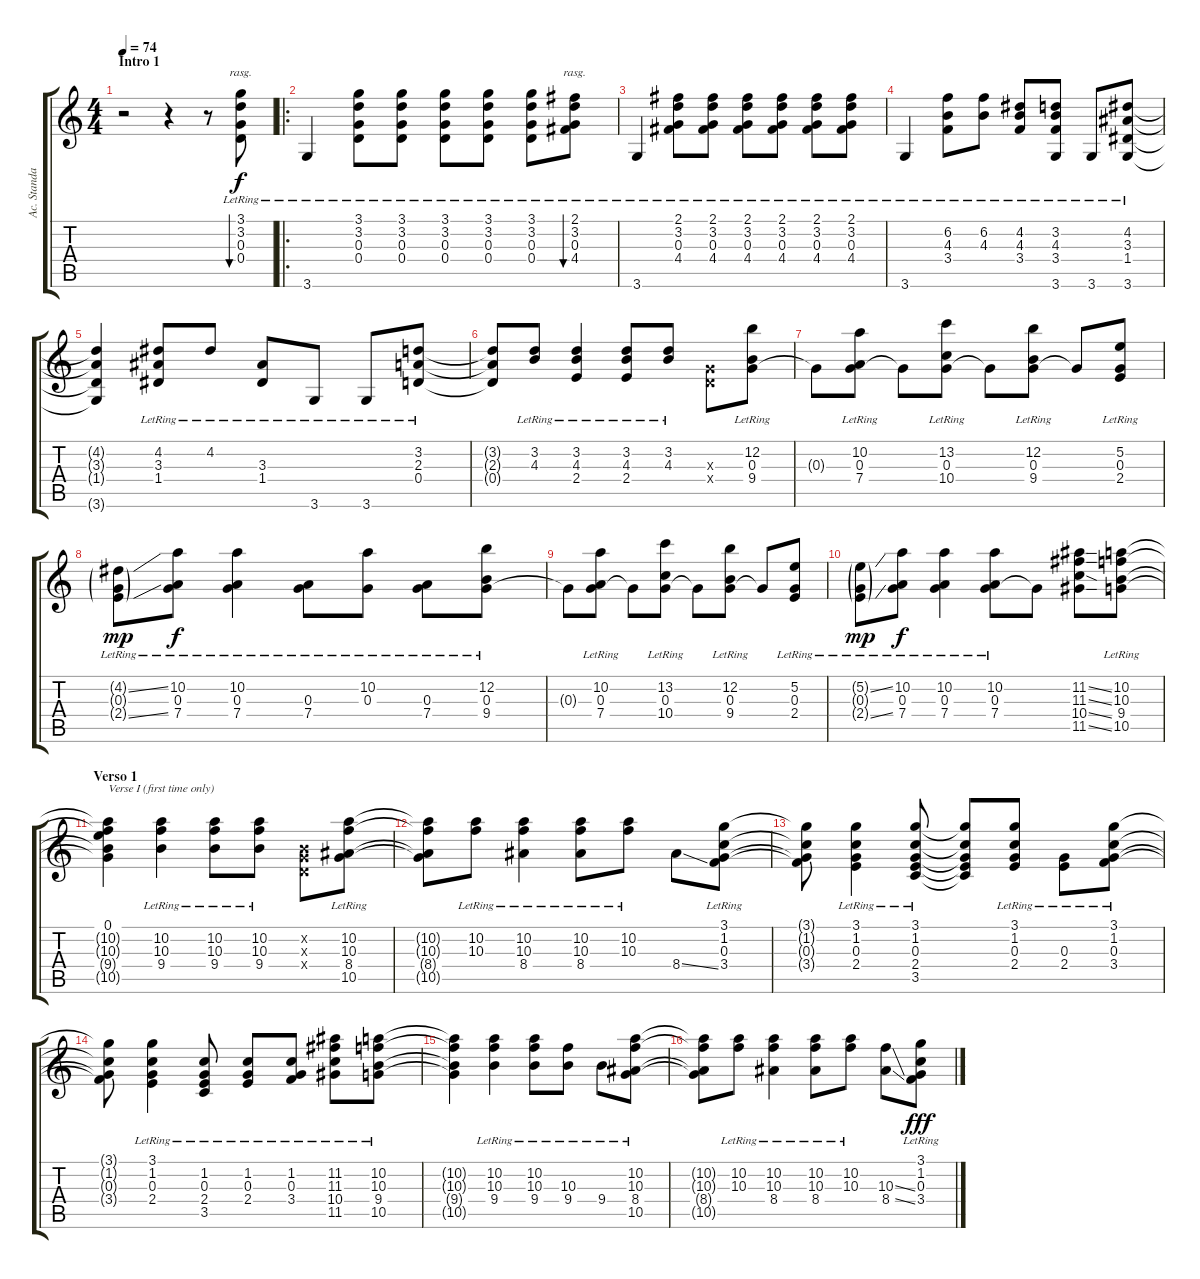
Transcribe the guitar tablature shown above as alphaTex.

\track ("Ac. Standart" "Ac. Standa") {instrument acousticguitarsteel}
\staff {score tabs}
\tuning (E4 B3 G3 D3 A2 E2) {hide}
\ts (4 4)
\section ("" "Intro 1")
\tempo 74
\clef g2
\ks c
r.2{dy f instrument acousticguitarsteel} r.4 r.8 (3.1{lr} 3.2{lr} 0.3{lr} 0.4{lr}).8{bu 480 rasg ii} |
\ro
3.6{lr}.4 (3.1{lr} 3.2{lr} 0.3{lr} 0.4{lr}).8 (3.1{lr} 3.2{lr} 0.3{lr} 0.4{lr}).8 (3.1{lr} 3.2{lr} 0.3{lr} 0.4{lr}).8 (3.1{lr} 3.2{lr} 0.3{lr} 0.4{lr}).8 (3.1{lr} 3.2{lr} 0.3{lr} 0.4{lr}).8 (2.1{lr} 3.2{lr} 0.3{lr} 4.4{lr}).8{bu 480 rasg ii} |
3.6{lr}.4 (2.1{lr} 3.2{lr} 0.3{lr} 4.4{lr}).8 (2.1{lr} 3.2{lr} 0.3{lr} 4.4{lr}).8 (2.1{lr} 3.2{lr} 0.3{lr} 4.4{lr}).8 (2.1{lr} 3.2{lr} 0.3{lr} 4.4{lr}).8 (2.1{lr} 3.2{lr} 0.3{lr} 4.4{lr}).8 (2.1{lr} 3.2{lr} 0.3{lr} 4.4{lr}).8 |
3.6{lr}.4 (6.2{lr} 4.3{lr} 3.4{lr}).8 (6.2{lr} 4.3{lr}).8 (4.2{lr} 4.3{lr} 3.4{lr}).8 (3.2{lr} 4.3{lr} 3.4{lr} 3.6{lr}).8 3.6{lr}.8 (4.2{lr} 3.3{lr} 1.4{lr} 3.6{lr}).8 |
(4.2{t} 3.3{t} 1.4{t} 3.6{t}).4 (4.2{lr} 3.3{lr} 1.4{lr}).8 4.2{lr}.8 (3.3{lr} 1.4{lr}).8 3.6{lr}.8 3.6{lr}.8 (3.2{lr} 2.3{lr} 0.4{lr}).8 |
(3.2{t} 2.3{t} 0.4{t}).8 (3.2{lr} 4.3{lr}).8 (3.2{lr} 4.3{lr} 2.4{lr}).4 (3.2{lr} 4.3{lr} 2.4{lr}).8 (3.2{lr} 4.3{lr}).8 (0.3{x} 0.4{x}).8 (12.2{lr} 0.3{lr} 9.4{lr}).8 |
0.3{t}.8 (10.2{lr} 0.3{lr} 7.4{lr}).8 0.3{t}.8 (13.2{lr} 0.3{lr} 10.4{lr}).8 0.3{t}.8 (12.2{lr} 0.3{lr} 9.4{lr}).8 0.3{t}.8 (5.2{lr} 0.3{lr} 2.4{lr}).8 |
(4.2{ss g} 0.3{g lr} 2.4{ss g}).8{dy mp} (10.2{lr} 0.3{lr} 7.4{lr}).8{dy f} (10.2{lr} 0.3{lr} 7.4{lr}).4 (0.3{lr} 7.4{lr}).8 (10.2{lr} 0.3{lr}).8 (0.3{lr} 7.4{lr}).8 (12.2{lr} 0.3{lr} 9.4{lr}).8 |
0.3{t}.8 (10.2{lr} 0.3{lr} 7.4{lr}).8 0.3{t}.8 (13.2{lr} 0.3{lr} 10.4{lr}).8 0.3{t}.8 (12.2{lr} 0.3{lr} 9.4{lr}).8 0.3{t}.8 (5.2{lr} 0.3{lr} 2.4{lr}).8 |
(5.2{ss g} 0.3{g lr} 2.4{ss g}).8{dy mp} (10.2{lr} 0.3{lr} 7.4{lr}).8{dy f} (10.2{lr} 0.3{lr} 7.4{lr}).4 (10.2{lr} 0.3{lr} 7.4{lr}).8 0.3{t}.8 (11.2{ss} 11.3{ss} 10.4{ss} 11.5{ss}).8 (10.2{lr} 10.3{lr} 9.4{lr} 10.5{lr}).8 |
\section ("" "Verso 1")
(0.1 10.2{t} 10.3{t} 9.4{t} 10.5{t}).4{txt "Verse I (first time only)"} (10.2{lr} 10.3{lr} 9.4{lr}).4 (10.2{lr} 10.3{lr} 9.4{lr}).8 (10.2{lr} 10.3{lr} 9.4{lr}).8 (0.2{x} 0.3{x} 0.4{x}).8 (10.2{lr} 10.3{lr} 8.4{lr} 10.5{lr}).8 |
(10.2{t} 10.3{t} 8.4{t} 10.5{t}).8 (10.2{lr} 10.3{lr}).8 (10.2{lr} 10.3{lr} 8.4{lr}).4 (10.2{lr} 10.3{lr} 8.4{lr}).8 (10.2{lr} 10.3{lr}).8 8.4{ss}.8 (3.1{lr} 1.2{lr} 0.3{lr} 3.4{lr}).8 |
(3.1{t} 1.2{t} 0.3{t} 3.4{t}).8 (3.1{lr} 1.2{lr} 0.3{lr} 2.4{lr}).4 (3.1{lr} 1.2{lr} 0.3{lr} 2.4{lr} 3.5{lr}).8 (3.1{t} 1.2{t} 0.3{t} 2.4{t} 3.5{t}).8 (3.1{lr} 1.2{lr} 0.3{lr} 2.4{lr}).8 (0.3{lr} 2.4{lr}).8 (3.1{lr} 1.2{lr} 0.3{lr} 3.4{lr}).8 |
(3.1{t} 1.2{t} 0.3{t} 3.4{t}).8 (3.1{lr} 1.2{lr} 0.3{lr} 2.4{lr}).4 (1.2{lr} 0.3{lr} 2.4{lr} 3.5{lr}).8 (1.2{lr} 0.3{lr} 2.4{lr}).8 (1.2{lr} 0.3{lr} 3.4{lr}).8 (11.2{lr} 11.3{lr} 10.4{lr} 11.5{lr}).8 (10.2{lr} 10.3{lr} 9.4{lr} 10.5{lr}).8 |
(10.2{t} 10.3{t} 9.4{t} 10.5{t}).4 (10.2{lr} 10.3{lr} 9.4{lr}).4 (10.2{lr} 10.3{lr} 9.4{lr}).8 (10.3{lr} 9.4{lr}).8 9.4{lr}.8 (10.2{lr} 10.3{lr} 8.4{lr} 10.5{lr}).8 |
(10.2{t} 10.3{t} 8.4{t} 10.5{t}).8 (10.2{lr} 10.3{lr}).8 (10.2{lr} 10.3{lr} 8.4{lr}).4 (10.2{lr} 10.3{lr} 8.4{lr}).8 (10.2{lr} 10.3{lr}).8 (10.3{ss} 8.4{ss}).8 (3.1{lr} 1.2{lr} 0.3{lr} 3.4{lr}).8{dy fff}
